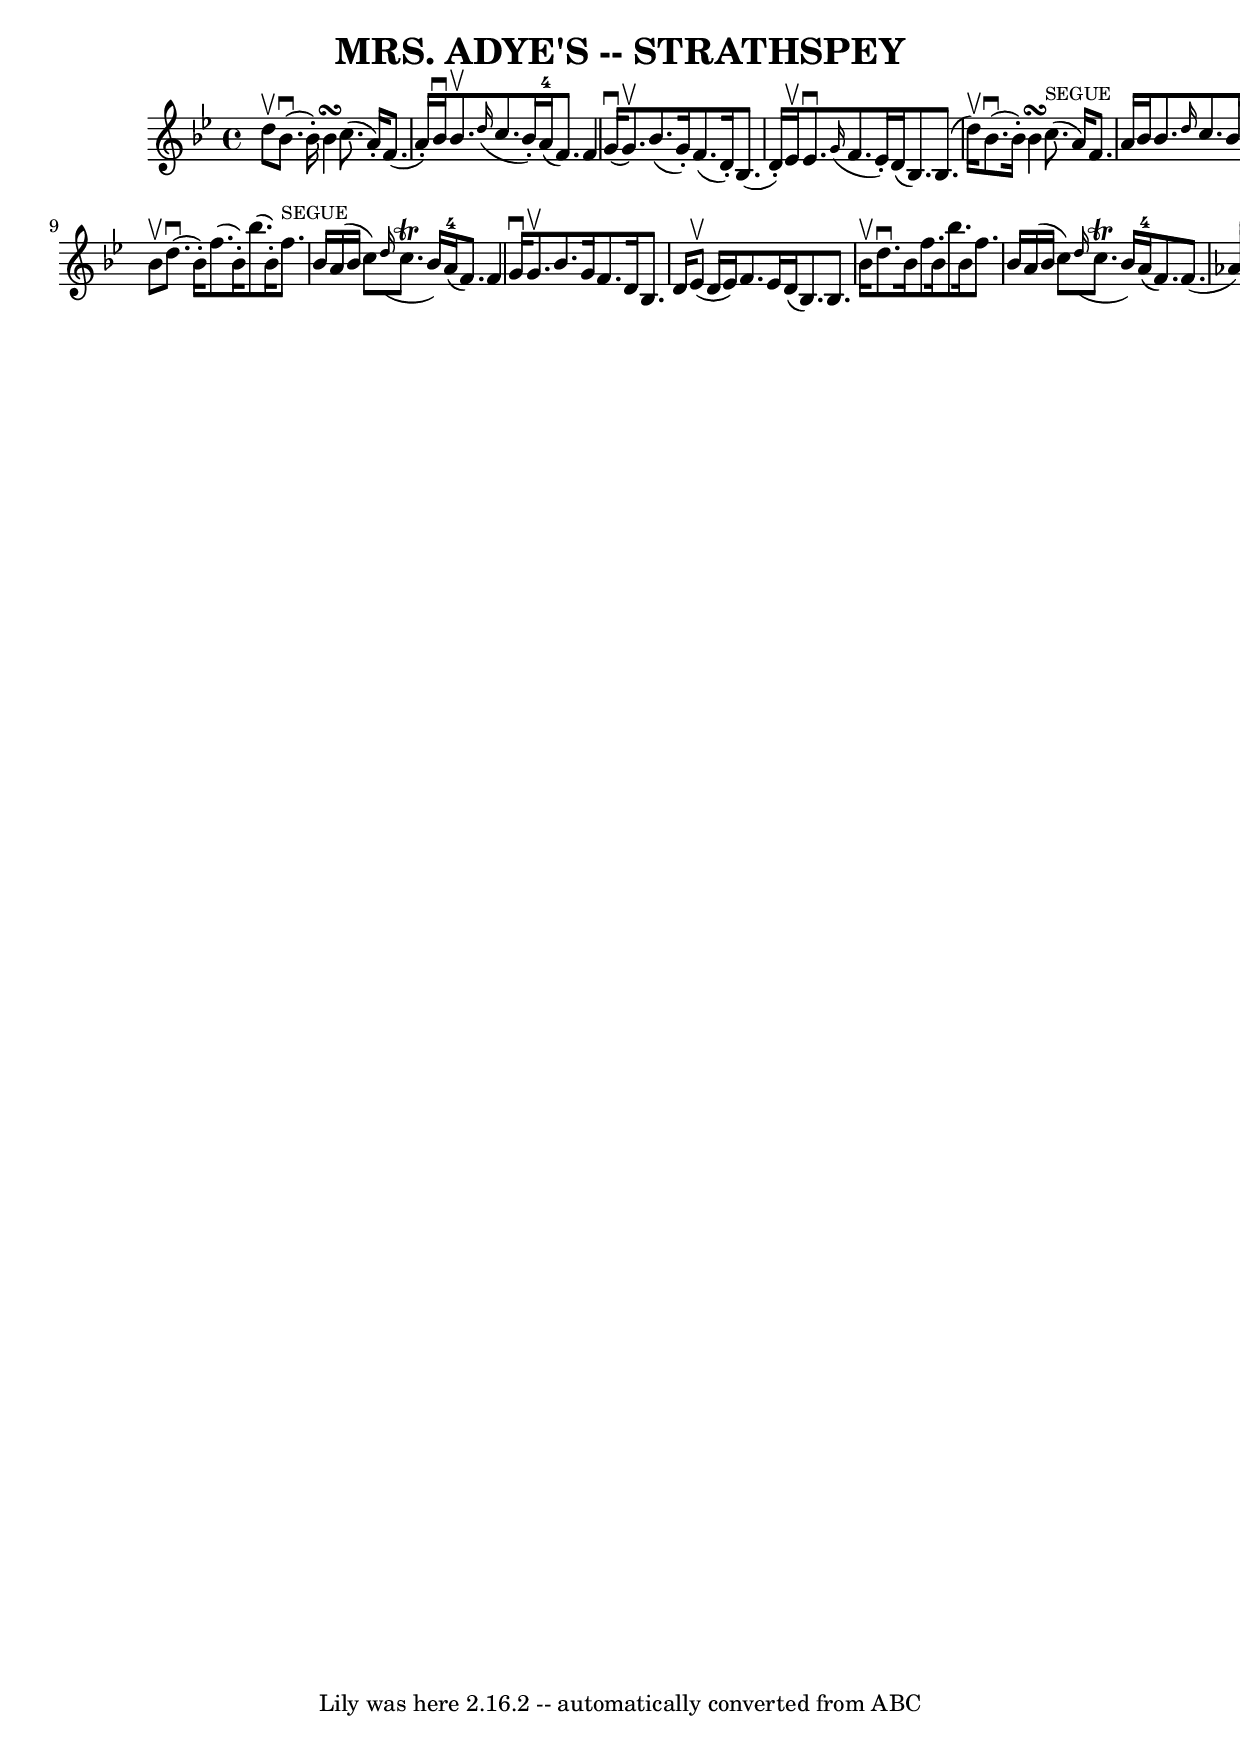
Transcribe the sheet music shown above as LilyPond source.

\version "2.16.2"
\include "Mammoth.ily"
\header {
  %% book = "Ryan's Mammoth Collection of Fiddle Tunes"
  crossRefNumber = "1"
  footnotes = ""
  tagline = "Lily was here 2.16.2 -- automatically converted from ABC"
  title = "MRS. ADYE'S -- STRATHSPEY"

}
voicedefault =  {


  \override Staff.TimeSignature #'style = #'C
  \time 4/4 % %slurgraces 1
  
  \key bes \major d''8^\upbow   |
  bes'8. (^\downbow bes'16-.-) bes'4\turn c''8. (a'16-.) f'8. (a'16-.)   |
  
  bes'16^\downbow bes'8.^\upbow   \grace { d''16 (
					 } c''8. bes'16-.-) a'16-4(f'8.) f'4    |
  g'16 (^\downbow g'8.^\upbow) bes'8. (g'16-.) f'8. (d'16-.) bes8. (d'16-.) 
  |
  ees'16^\upbow ees'8.^\downbow   \grace { g'16 (
					 } f'8.    
  ees'16-.) d'16 (bes8.) bes8. (d''16^\upbow)   |
  
  bes'8. (^\downbow bes'16-.) bes'4\turn c''8.^\segue(a'16)   
  f'8. a'16    |
  bes'16 bes'8.  \grace { d''16  
			} c''8.    
  bes'16 a'16-4(f'8.) f'4    |
  g'16^\upbow g'8.    
  bes'8. g'16 f'8. d'16 bes8. d'16    |
  ees'16^\downbow  
  ees'8.  \grace { g'16  
		 } f'8. ees'16 d'16 (bes8.) bes8    
  \bar "|." bes'8^\upbow   |
  d''8. (^\downbow bes'16-.)   
  f''8. (bes'16-.) bes''8. (bes'16-.) f''8.^\segue bes'16    
  |
  a'16 (bes'16 c''8)   \grace { d''16 (
			      } c''8.^\trill  
  bes'16) a'16-4(f'8.) f'4    |
  g'16^\downbow   
  g'8.^\upbow bes'8. g'16 f'8. d'16 bes8. d'16    |
  
  ees'8 (^\upbow d'16 ees'16) f'8. ees'16 d'16 (bes8.)   
  bes8. bes'16^\upbow   |
  d''8.^\downbow bes'16 f''8.    
  bes'16 bes''8. bes'16 f''8. bes'16    |
  a'16 (bes'16    
  c''8)   \grace { d''16 (
		 } c''8.^\trill bes'16) a'16-4(
  f'8.) f'8. (aes'16)   |
  g'8. ees'16 ees'16 (
  ees''8.) f'8. d'16 d'16 (d''8.)   |
  ees'8. c'16    
  c'16 (f'8.) d'16 (bes8.) bes8    \bar "|."   

}

\score{
  <<

    \context Staff="default"
    {
      \voicedefault 
      
    }

  >>
  \layout {
    
  }
  \midi {
  }

}
